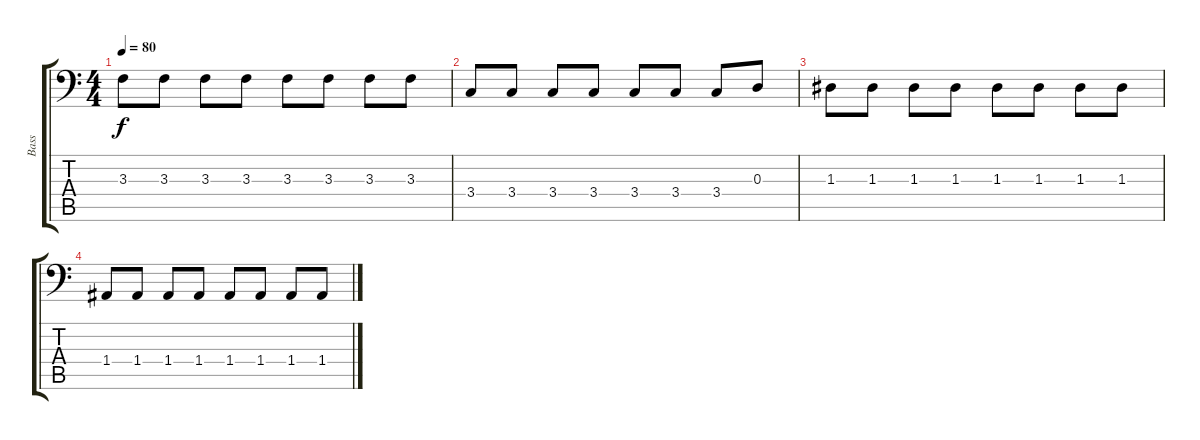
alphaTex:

\track ("Bass" "Bass") {instrument fretlessbass}
\staff {score tabs}
\tuning (C3 G2 D2 A1 E1 B0) {hide}
\ts (4 4)
\tempo 80
\clef f4
\ks c
3.3.8{dy f} 3.3.8 3.3.8 3.3.8 3.3.8 3.3.8 3.3.8 3.3.8 |
3.4.8 3.4.8 3.4.8 3.4.8 3.4.8 3.4.8 3.4.8 0.3.8 |
1.3.8 1.3.8 1.3.8 1.3.8 1.3.8 1.3.8 1.3.8 1.3.8 |
1.4.8 1.4.8 1.4.8 1.4.8 1.4.8 1.4.8 1.4.8 1.4.8
